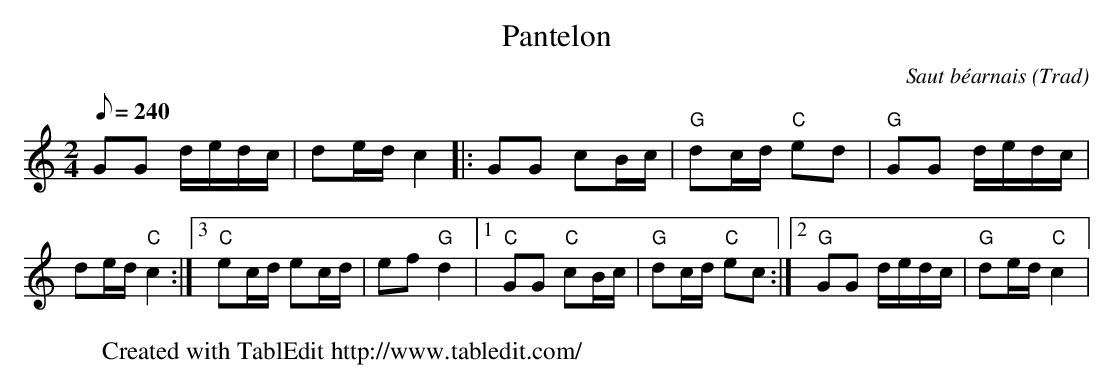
X:1
T:Pantelon
C:Saut béarnais (Trad)
L:1/8
Q:240
M:2/4
K:C
GG d/e/d/c/ | de/d/ c2 |: GG cB/c/ | "G"dc/d/ "C"ed | "G"GG d/e/d/c/ | ""de/d/ "C"c2 :|3 "C"ec/d/ ec/d/ | \
ef "G"d2 |1 "C"GG "C"cB/c/ | "G"dc/d/ "C"ec :|2 "G"GG d/e/d/c/ | "G"de/d/ "C"c2 | \
W:Created with TablEdit http://www.tabledit.com/
